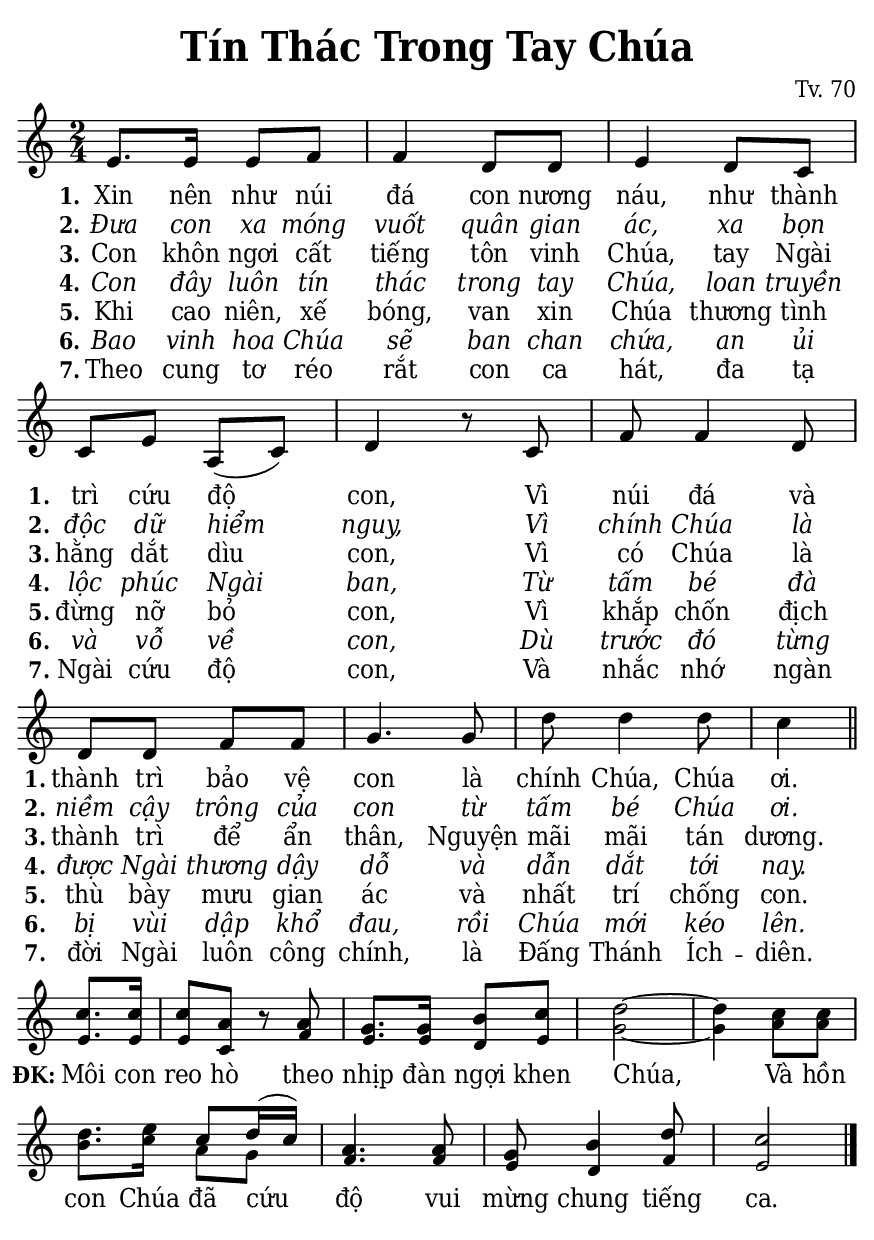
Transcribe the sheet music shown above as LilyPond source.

% Cài đặt chung\
\version "2.22.1"
\include "english.ly"

\header {
  title = \markup { \fontsize #1 "Tín Thác Trong Tay Chúa" }
  composer = "Tv. 70"
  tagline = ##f
}

% mã nguồn cho những chức năng chưa hỗ trợ trong phiên bản lilypond hiện tại
% cung cấp bởi cộng đồng lilypond khi gửi email đến lilypond-user@gnu.org
% Đổi kích thước nốt cho bè phụ
notBePhu =
#(define-music-function (font-size music) (number? ly:music?)
   (for-some-music
     (lambda (m)
       (if (music-is-of-type? m 'rhythmic-event)
           (begin
             (set! (ly:music-property m 'tweaks)
                   (cons `(font-size . ,font-size)
                         (ly:music-property m 'tweaks)))
             #t)
           #f))
     music)
   music)

% in số phiên khúc trên mỗi dòng
#(define (add-grob-definition grob-name grob-entry)
     (set! all-grob-descriptions
           (cons ((@@ (lily) completize-grob-entry)
                  (cons grob-name grob-entry))
                 all-grob-descriptions)))

#(add-grob-definition
    'StanzaNumberSpanner
    `((direction . ,LEFT)
      (font-series . bold)
      (padding . 0.5)
      (side-axis . ,X)
      (stencil . ,ly:text-interface::print)
      (X-offset . ,ly:side-position-interface::x-aligned-side)
      (Y-extent . ,grob::always-Y-extent-from-stencil)
      (meta . ((class . Spanner)
               (interfaces . (font-interface
                              side-position-interface
                              stanza-number-interface
                              text-interface))))))

\layout {
    \context {
      \Global
      \grobdescriptions #all-grob-descriptions
    }
    \context {
      \Score
      \remove Stanza_number_align_engraver
      \consists
        #(lambda (context)
           (let ((texts '())
                 (syllables '()))
             (make-engraver
              (acknowledgers
               ((stanza-number-interface engraver grob source-engraver)
                  (set! texts (cons grob texts)))
               ((lyric-syllable-interface engraver grob source-engraver)
                  (set! syllables (cons grob syllables))))
              ((stop-translation-timestep engraver)
                 (for-each
                  (lambda (text)
                    (for-each
                     (lambda (syllable)
                       (ly:pointer-group-interface::add-grob
                        text
                        'side-support-elements
                        syllable))
                     syllables))
                  texts)
                 (set! syllables '())))))
    }
    \context {
      \Lyrics
      \remove Stanza_number_engraver
      \consists
        #(lambda (context)
           (let ((text #f)
                 (last-stanza #f))
             (make-engraver
              ((process-music engraver)
                 (let ((stanza (ly:context-property context 'stanza #f)))
                   (if (and stanza (not (equal? stanza last-stanza)))
                       (let ((column (ly:context-property context
'currentCommandColumn)))
                         (set! last-stanza stanza)
                         (if text
                             (ly:spanner-set-bound! text RIGHT column))
                         (set! text (ly:engraver-make-grob engraver
'StanzaNumberSpanner '()))
                         (ly:grob-set-property! text 'text stanza)
                         (ly:spanner-set-bound! text LEFT column)))))
              ((finalize engraver)
                 (if text
                     (let ((column (ly:context-property context
'currentCommandColumn)))
                       (ly:spanner-set-bound! text RIGHT column)))))))
      \override StanzaNumberSpanner.horizon-padding = 10000
    }
}

stanzaReminderOff =
  \temporary \override StanzaNumberSpanner.after-line-breaking =
     #(lambda (grob)
        ;; Can be replaced with (not (first-broken-spanner? grob)) in 2.23.
        (if (let ((siblings (ly:spanner-broken-into (ly:grob-original grob))))
              (and (pair? siblings)
                   (not (eq? grob (car siblings)))))
            (ly:grob-suicide! grob)))

stanzaReminderOn = \undo \stanzaReminderOff
% kết thúc mã nguồn

% Nhạc phiên khúc
nhacPhienKhucSop = \relative c' {
  e8. e16 e8 f |
  f4 d8 d |
  e4 d8 c |
  c e a, (c) |
  d4 r8 c |
  f f4 d8 |
  d d f f |
  g4. g8 |
  d' d4 d8 |
  c4 \bar "||" \break
  
  c8. c16 |
  c8 a r a |
  g8. g16 b8 c |
  d2 ~ |
  d4 c8 c |
  d8. e16 c8 d16 (c) |
  a4. a8 |
  g b4 d8 |
  c2 \bar "|."
}

nhacPhienKhucAlto = \relative c' {
  R2*9
  r4
  e8. e16 |
  e8 c r f |
  e8. e16 d8 e |
  g2 ~ |
  g4 a8 a |
  b8. c16 a8 [g] |
  f4. f8 |
  e d4 f8 |
  e2
}

% Lời phiên khúc
loiPhienKhucSop = \lyrics {
  <<
    {
      \set stanza = "1."
      Xin nên như núi đá con nương náu,
      như thành trì cứu độ con,
      Vì núi đá và thành trì bảo vệ con là chính Chúa,
      Chúa ơi.
    }
    \new Lyrics {
	    \set associatedVoice = "beSop"
	    \set stanza = "2."
      \override Lyrics.LyricText.font-shape = #'italic
	    Đưa con xa móng vuốt quân gian ác,
	    xa bọn độc dữ hiểm nguy,
	    Vì chính Chúa là niềm cậy trông
	    của con từ tấm bé Chúa ơi.
    }
    \new Lyrics {
	    \set associatedVoice = "beSop"
	    \set stanza = "3."
	    Con khôn ngơi cất tiếng tôn vinh Chúa,
	    tay Ngài hằng dắt dìu con,
	    Vì có Chúa là thành trì để ẩn thân,
	    Nguyện mãi mãi tán dương.
    }
    \new Lyrics {
	    \set associatedVoice = "beSop"
	    \set stanza = "4."
      \override Lyrics.LyricText.font-shape = #'italic
	    Con đây luôn tín thác trong tay Chúa,
	    loan truyền lộc phúc Ngài ban,
	    Từ tấm bé đà được Ngài thương dậy dỗ
	    và dẫn dắt tới nay.
    }
    \new Lyrics {
	    \set associatedVoice = "beSop"
	    \set stanza = "5."
	    Khi cao niên, xế bóng,
	    van xin Chúa thương tình đừng nỡ bỏ con,
	    Vì khắp chốn địch thù bày mưu gian ác
	    và nhất trí chống con.
    }
    \new Lyrics {
	    \set associatedVoice = "beSop"
	    \set stanza = "6."
      \override Lyrics.LyricText.font-shape = #'italic
	    Bao vinh hoa Chúa sẽ ban chan chứa,
	    an ủi và vỗ về con,
	    Dù trước đó từng bị vùi dập khổ đau,
	    rồi Chúa mới kéo lên.
    }
    \new Lyrics {
	    \set associatedVoice = "beSop"
	    \set stanza = "7."
	    Theo cung tơ réo rắt con ca hát,
	    đa tạ Ngài cứu độ con,
	    Và nhắc nhớ ngàn đời Ngài luôn công chính,
	    là Đấng Thánh Ích -- diên.
    }
  >>
  \stanzaReminderOff
  \set stanza = "ĐK:"
  Môi con reo hò theo nhịp đàn ngợi khen Chúa,
  Và hồn con Chúa đã cứu độ vui mừng chung tiếng ca.
}

% Dàn trang
\paper {
  #(set-paper-size "a5")
  top-margin = 3\mm
  bottom-margin = 3\mm
  left-margin = 3\mm
  right-margin = 3\mm
  indent = #0
  #(define fonts
	 (make-pango-font-tree "Deja Vu Serif Condensed"
	 		       "Deja Vu Serif Condensed"
			       "Deja Vu Serif Condensed"
			       (/ 20 20)))
  print-page-number = ##f
  %system-system-spacing = #'((basic-distance . 0.1) (padding . 1))
  page-count = 1
}

TongNhip = {
  \key c \major \time 2/4
  \set Timing.beamExceptions = #'()
  \set Timing.baseMoment = #(ly:make-moment 1/4)
}

\score {
  \new ChoirStaff <<
    \new Staff \with {
        \consists "Merge_rests_engraver"
        printPartCombineTexts = ##f
      }
      <<
      \new Voice \TongNhip \partCombine 
        \nhacPhienKhucSop
        \notBePhu -1 { \nhacPhienKhucAlto }
      \new NullVoice = beSop \nhacPhienKhucSop
      \new Lyrics \lyricsto beSop \loiPhienKhucSop
      >>
  >>
  \layout {
    \override Lyrics.LyricSpace.minimum-distance = #0.8
    \override Score.BarNumber.break-visibility = ##(#f #f #f)
    \override Score.SpacingSpanner.uniform-stretching = ##t
  } 
}
